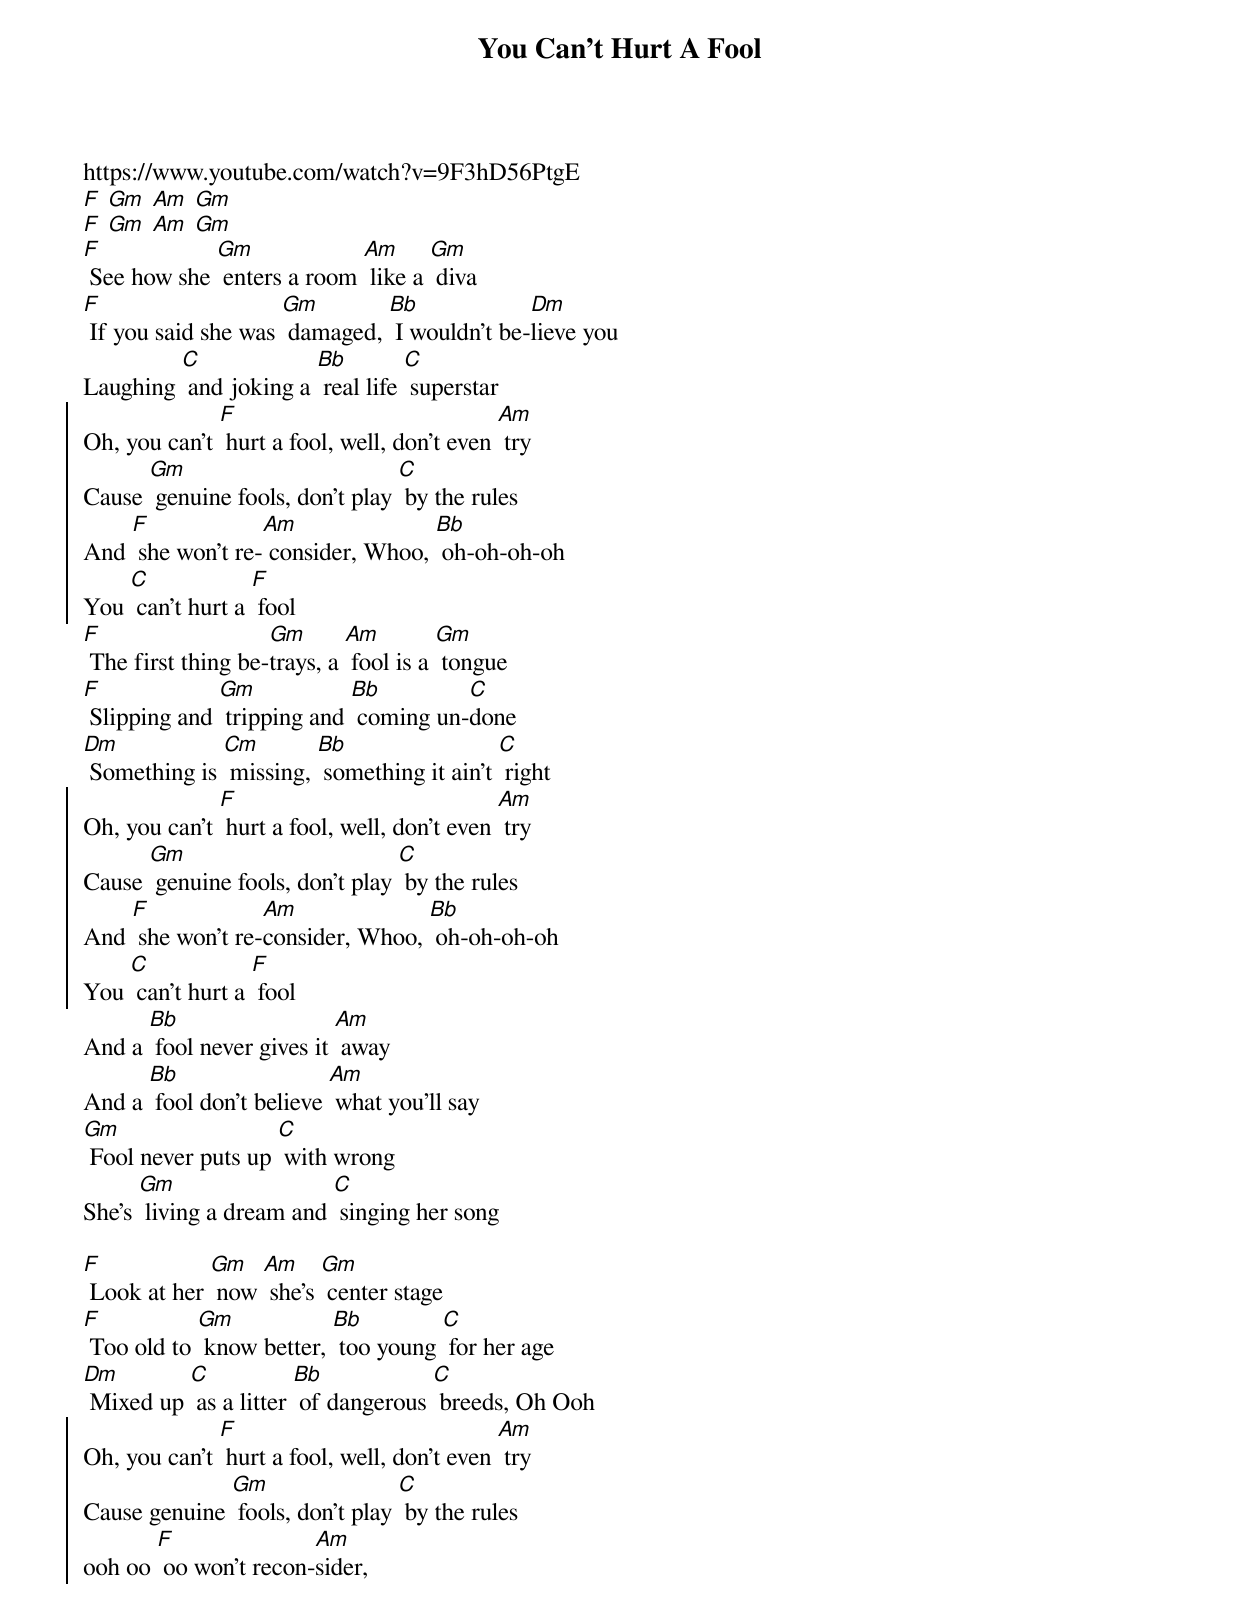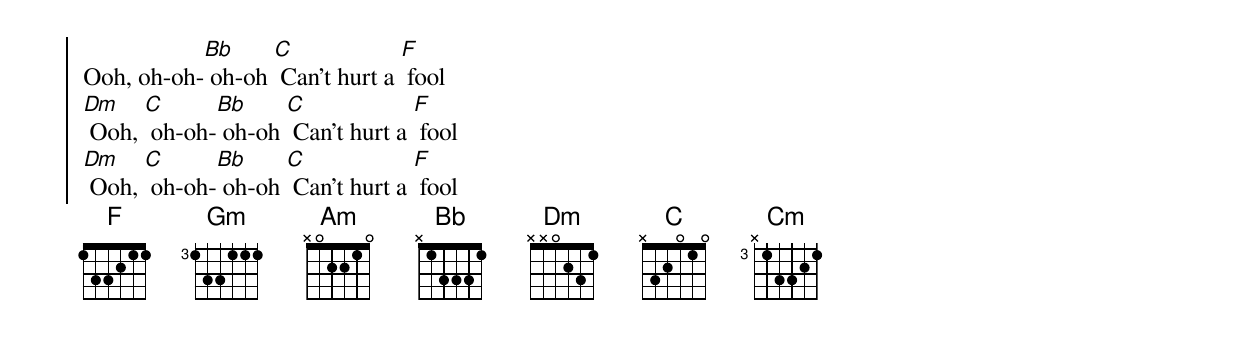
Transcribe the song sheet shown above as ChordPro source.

{t: You Can’t Hurt A Fool }
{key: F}
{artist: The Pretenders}
https://www.youtube.com/watch?v=9F3hD56PtgE
{c: }
[F] [Gm] [Am] [Gm]
[F] [Gm] [Am] [Gm]
[F] See how she [Gm] enters a room [Am] like a [Gm] diva
[F] If you said she was [Gm] damaged, [Bb] I wouldn't be-[Dm]lieve you
Laughing [C] and joking a [Bb] real life [C] superstar
{soc}
Oh, you can't [F] hurt a fool, well, don't even [Am] try
Cause [Gm] genuine fools, don't play [C] by the rules
And [F] she won't re-[Am] consider, Whoo, [Bb] oh-oh-oh-oh
You [C] can't hurt a [F] fool
{eoc}
[F] The first thing be-[Gm]trays, a [Am] fool is a [Gm] tongue
[F] Slipping and [Gm] tripping and [Bb] coming un-[C]done
[Dm] Something is [Cm] missing, [Bb] something it ain't [C] right
{soc}
Oh, you can't [F] hurt a fool, well, don't even [Am] try
Cause [Gm] genuine fools, don't play [C] by the rules
And [F] she won't re-[Am]consider, Whoo, [Bb] oh-oh-oh-oh
You [C] can't hurt a [F] fool
{eoc}
And a [Bb] fool never gives it [Am] away
And a [Bb] fool don't believe [Am] what you’ll say
[Gm] Fool never puts up [C] with wrong
She's [Gm] living a dream and [C] singing her song

[F] Look at her [Gm] now [Am] she's [Gm] center stage
[F] Too old to [Gm] know better, [Bb] too young [C] for her age
[Dm] Mixed up [C] as a litter [Bb] of dangerous [C] breeds, Oh Ooh
{soc}
Oh, you can't [F] hurt a fool, well, don't even [Am] try
Cause genuine [Gm] fools, don't play [C] by the rules
ooh oo [F] oo won't recon-[Am]sider,

Ooh, oh-oh-[Bb] oh-oh [C] Can't hurt a [F] fool
[Dm] Ooh, [C] oh-oh-[Bb] oh-oh [C] Can't hurt a [F] fool
[Dm] Ooh, [C] oh-oh-[Bb] oh-oh [C] Can't hurt a [F] fool
{eoc}
